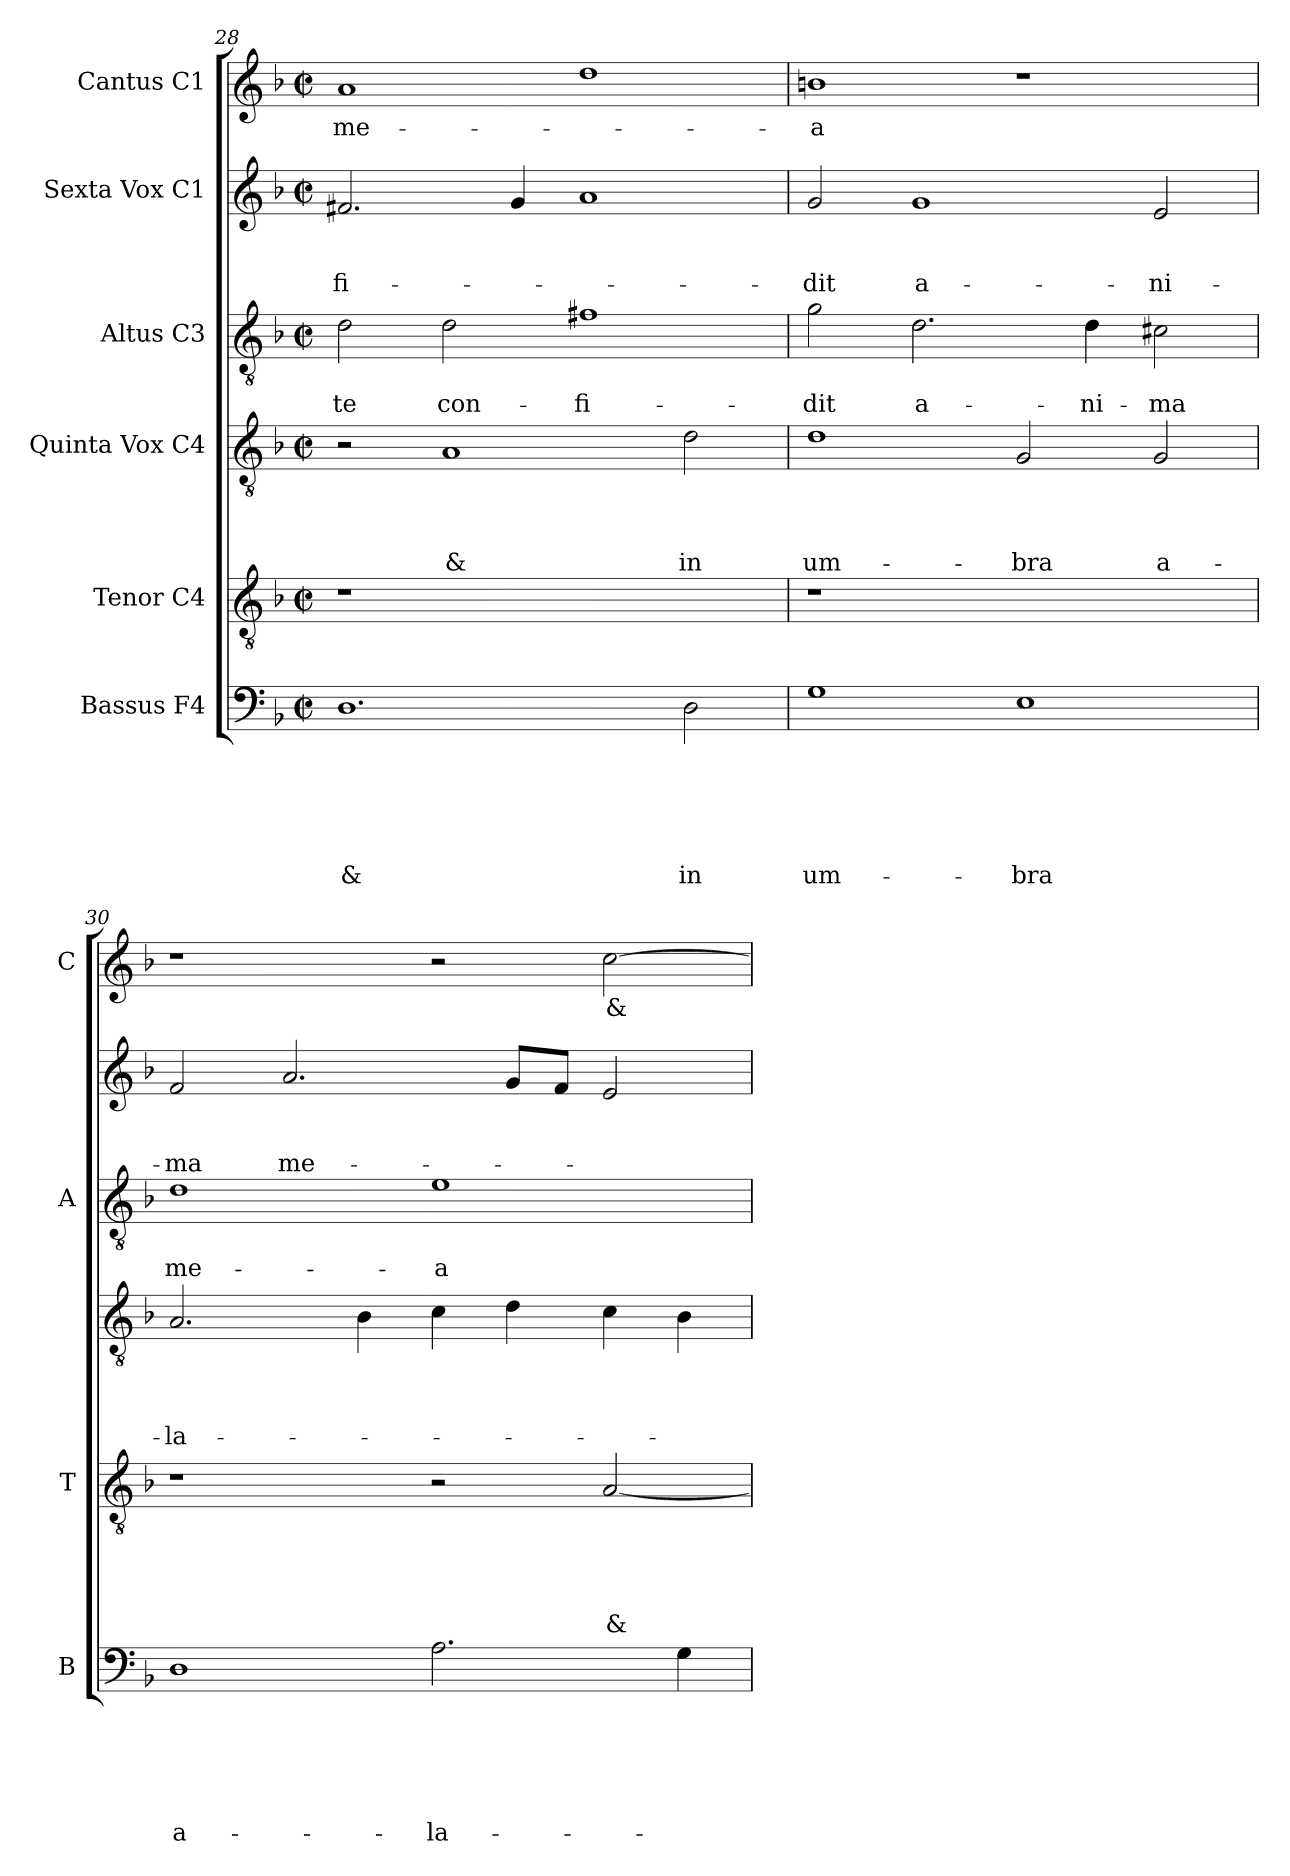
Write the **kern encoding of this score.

**kern	**text	**text	**text	**text	**text	**text	**kern	**text	**text	**text	**text	**text	**kern	**text	**text	**text	**text	**kern	**text	**text	**kern	**text	**text	**text	**kern	**text
*part6	*part6	*part6	*part6	*part6	*part6	*part6	*part5	*part5	*part5	*part5	*part5	*part5	*part4	*part4	*part4	*part4	*part4	*part3	*part3	*part3	*part2	*part2	*part2	*part2	*part1	*part1
*staff6	*staff6	*staff6	*staff6	*staff6	*staff6	*staff6	*staff5	*staff5	*staff5	*staff5	*staff5	*staff5	*staff4	*staff4	*staff4	*staff4	*staff4	*staff3	*staff3	*staff3	*staff2	*staff2	*staff2	*staff2	*staff1	*staff1
*I"Bassus F4	*	*	*	*	*	*	*I"Tenor C4	*	*	*	*	*	*I"Quinta Vox C4	*	*	*	*	*I"Altus C3	*	*	*I"Sexta Vox C1	*	*	*	*I"Cantus C1	*
*I'B	*	*	*	*	*	*	*I'T	*	*	*	*	*	*	*	*	*	*	*I'A	*	*	*	*	*	*	*I'C	*
*clefF4	*	*	*	*	*	*	*clefGv2	*	*	*	*	*	*clefGv2	*	*	*	*	*clefGv2	*	*	*clefG2	*	*	*	*clefG2	*
*k[b-]	*	*	*	*	*	*	*k[b-]	*	*	*	*	*	*k[b-]	*	*	*	*	*k[b-]	*	*	*k[b-]	*	*	*	*k[b-]	*
*F:	*	*	*	*	*	*	*F:	*	*	*	*	*	*F:	*	*	*	*	*F:	*	*	*F:	*	*	*	*F:	*
*M2/2	*	*	*	*	*	*	*M2/2	*	*	*	*	*	*M2/2	*	*	*	*	*M2/2	*	*	*M2/2	*	*	*	*M2/2	*
*met(c|)	*	*	*	*	*	*	*met(c|)	*	*	*	*	*	*met(c|)	*	*	*	*	*met(c|)	*	*	*met(c|)	*	*	*	*met(c|)	*
=28	=28	=28	=28	=28	=28	=28	=28	=28	=28	=28	=28	=28	=28	=28	=28	=28	=28	=28	=28	=28	=28	=28	=28	=28	=28	=28
!	!	!	!	!	!	!LO:LY:b	!	!	!	!	!	!	!	!	!	!	!	!	!	!LO:LY:b	!	!	!	!LO:LY:b	!	!LO:LY:b
1.D	.	.	.	.	.	&	1r	.	.	.	.	.	2r	.	.	.	.	2d\	.	te	2.f#X/	.	.	-fi-	1a	me-
!	!	!	!	!	!	!	!	!	!	!	!	!	!	!	!	!	!LO:LY:b	!	!	!LO:LY:b	!	!	!	!	!	!
.	.	.	.	.	.	.	.	.	.	.	.	.	1A	.	.	.	&	2d\	.	con-	.	.	.	.	.	.
.	.	.	.	.	.	.	.	.	.	.	.	.	.	.	.	.	.	.	.	.	4g/	.	.	.	.	.
!	!	!	!	!	!	!	!	!	!	!	!	!	!	!	!	!	!	!	!	!LO:LY:b	!	!	!	!	!	!
.	.	.	.	.	.	.	1ryy	.	.	.	.	.	.	.	.	.	.	1f#X	.	-fi-	1a	.	.	.	1dd	.
!	!	!	!	!	!	!LO:LY:b	!	!	!	!	!	!	!	!	!	!	!LO:LY:b	!	!	!	!	!	!	!	!	!
2D\	.	.	.	.	.	in	.	.	.	.	.	.	2d\	.	.	.	in	.	.	.	.	.	.	.	.	.
=29	=29	=29	=29	=29	=29	=29	=29	=29	=29	=29	=29	=29	=29	=29	=29	=29	=29	=29	=29	=29	=29	=29	=29	=29	=29	=29
!	!	!	!	!	!	!LO:LY:b	!	!	!	!	!	!	!	!	!	!	!LO:LY:b	!	!	!LO:LY:b	!	!	!	!LO:LY:b	!	!LO:LY:b
1G	.	.	.	.	.	um-	1r	.	.	.	.	.	1d	.	.	.	um-	2g\	.	-dit	2g/	.	.	-dit	1bn	-a
!	!	!	!	!	!	!	!	!	!	!	!	!	!	!	!	!	!	!	!	!LO:LY:b	!	!	!	!LO:LY:b	!	!
.	.	.	.	.	.	.	.	.	.	.	.	.	.	.	.	.	.	2.d\	.	a-	1g	.	.	a-	.	.
!	!	!	!	!	!	!LO:LY:b	!	!	!	!	!	!	!	!	!	!	!LO:LY:b	!	!	!	!	!	!	!	!	!
1E	.	.	.	.	.	-bra	1ryy	.	.	.	.	.	2G/	.	.	.	-bra	.	.	.	.	.	.	.	1r	.
!	!	!	!	!	!	!	!	!	!	!	!	!	!	!	!	!	!	!	!	!LO:LY:b	!	!	!	!	!	!
.	.	.	.	.	.	.	.	.	.	.	.	.	.	.	.	.	.	4d\	.	-ni-	.	.	.	.	.	.
!	!	!	!	!	!	!	!	!	!	!	!	!	!	!	!	!	!LO:LY:b	!	!	!LO:LY:b	!	!	!	!LO:LY:b	!	!
.	.	.	.	.	.	.	.	.	.	.	.	.	2G/	.	.	.	a-	2c#X\	.	-ma	2e/	.	.	-ni-	.	.
=30	=30	=30	=30	=30	=30	=30	=30	=30	=30	=30	=30	=30	=30	=30	=30	=30	=30	=30	=30	=30	=30	=30	=30	=30	=30	=30
!	!	!	!	!	!	!LO:LY:b	!	!	!	!	!	!	!	!	!	!	!LO:LY:b	!	!	!LO:LY:b	!	!	!	!LO:LY:b	!	!
1D	.	.	.	.	.	a-	1r	.	.	.	.	.	2.A/	.	.	.	-la-	1d	.	me-	2f/	.	.	-ma	1r	.
!	!	!	!	!	!	!	!	!	!	!	!	!	!	!	!	!	!	!	!	!	!	!	!	!LO:LY:b	!	!
.	.	.	.	.	.	.	.	.	.	.	.	.	.	.	.	.	.	.	.	.	2.a/	.	.	me-	.	.
.	.	.	.	.	.	.	.	.	.	.	.	.	4B-\	.	.	.	.	.	.	.	.	.	.	.	.	.
!	!	!	!	!	!	!LO:LY:b	!	!	!	!	!	!	!	!	!	!	!	!	!	!LO:LY:b	!	!	!	!	!	!
2.A\	.	.	.	.	.	-la-	2r	.	.	.	.	.	4c\	.	.	.	.	1e	.	-a	.	.	.	.	2r	.
.	.	.	.	.	.	.	.	.	.	.	.	.	4d\	.	.	.	.	.	.	.	8g/L	.	.	.	.	.
.	.	.	.	.	.	.	.	.	.	.	.	.	.	.	.	.	.	.	.	.	8f/J	.	.	.	.	.
!	!	!	!	!	!	!	!	!	!	!	!	!LO:LY:b	!	!	!	!	!	!	!	!	!	!	!	!	!	!LO:LY:b
.	.	.	.	.	.	.	[2A/	.	.	.	.	&	4c\	.	.	.	.	.	.	.	2e/	.	.	.	[2cc\	&
4G\	.	.	.	.	.	.	.	.	.	.	.	.	4B-\	.	.	.	.	.	.	.	.	.	.	.	.	.
=	=	=	=	=	=	=	=	=	=	=	=	=	=	=	=	=	=	=	=	=	=	=	=	=	=	=
*-	*-	*-	*-	*-	*-	*-	*-	*-	*-	*-	*-	*-	*-	*-	*-	*-	*-	*-	*-	*-	*-	*-	*-	*-	*-	*-
